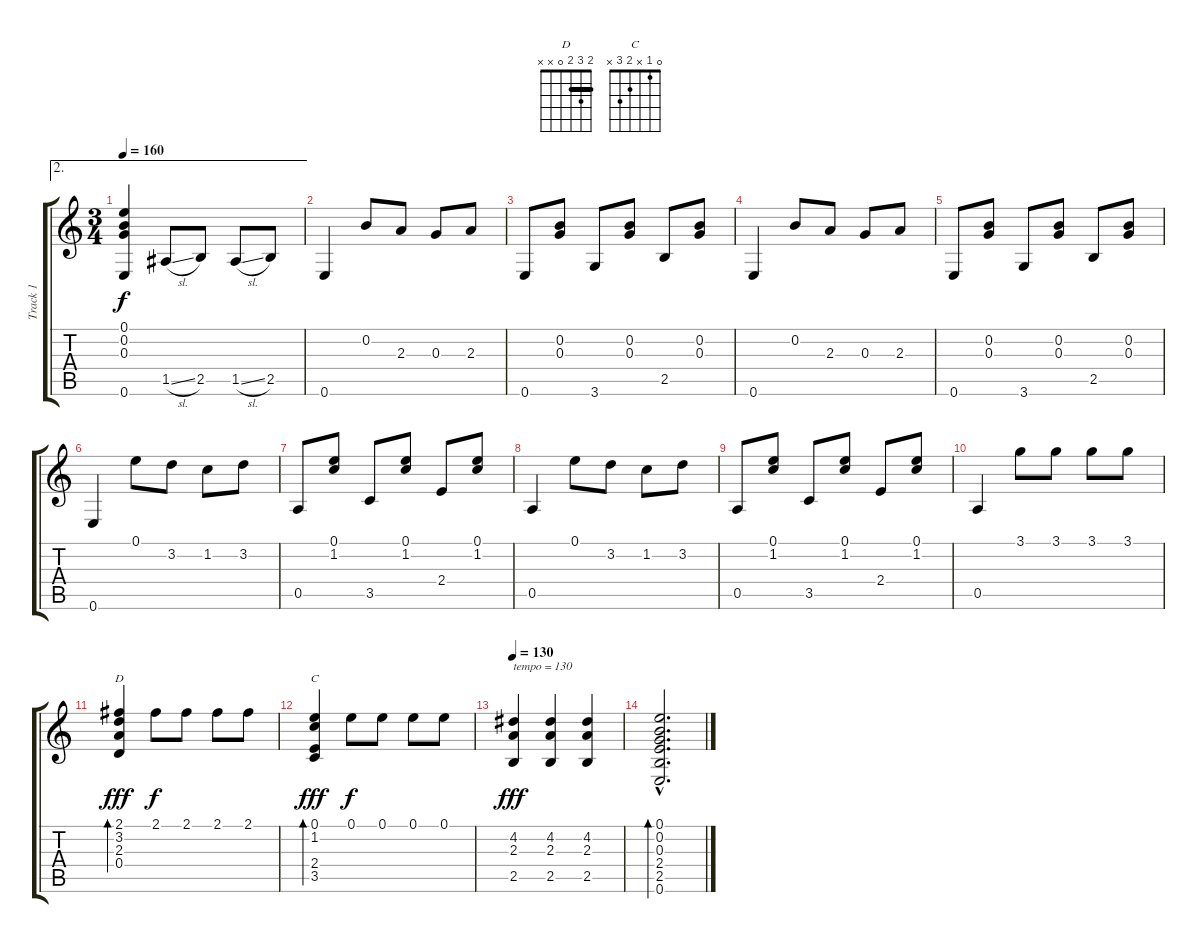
\track ("Track 1" "Track 1") {instrument acousticguitarnylon}
\staff {score tabs}
\tuning (E4 B3 G3 D3 A2 E2) {hide}
\chord ("D" 2 3 2 0 x x) {barre 2}
\chord ("C" 0 1 x 2 3 x)
\ae 2
\ts (3 4)
\tempo 160
\clef g2
\ks c
(0.1 0.2 0.3 0.6).4{dy f} 1.5{sl}.8 2.5.8 1.5{sl}.8 2.5.8 |
0.6.4 0.2.8 2.3.8 0.3.8 2.3.8 |
0.6.8 (0.2 0.3).8 3.6.8 (0.2 0.3).8 2.5.8 (0.2 0.3).8 |
0.6.4 0.2.8 2.3.8 0.3.8 2.3.8 |
0.6.8 (0.2 0.3).8 3.6.8 (0.2 0.3).8 2.5.8 (0.2 0.3).8 |
0.6.4 0.1.8 3.2.8 1.2.8 3.2.8 |
0.5.8 (0.1 1.2).8 3.5.8 (0.1 1.2).8 2.4.8 (0.1 1.2).8 |
0.5.4 0.1.8 3.2.8 1.2.8 3.2.8 |
0.5.8 (0.1 1.2).8 3.5.8 (0.1 1.2).8 2.4.8 (0.1 1.2).8 |
0.5.4 3.1.8 3.1.8 3.1.8 3.1.8 |
(2.1 3.2 2.3 0.4).4{bd 240 ch "D" dy fff} 2.1.8{dy f} 2.1.8 2.1.8 2.1.8 |
(0.1 1.2 2.4 3.5).4{bd 240 ch "C" dy fff} 0.1.8{dy f} 0.1.8 0.1.8 0.1.8 |
\tempo 130
(4.2 2.3 2.5).4{txt "tempo = 130" dy fff} (4.2 2.3 2.5).4 (4.2 2.3 2.5).4 |
(0.1{hac} 0.2{hac} 0.3{hac} 2.4{hac} 2.5{hac} 0.6{hac}).2{d bd 240}
